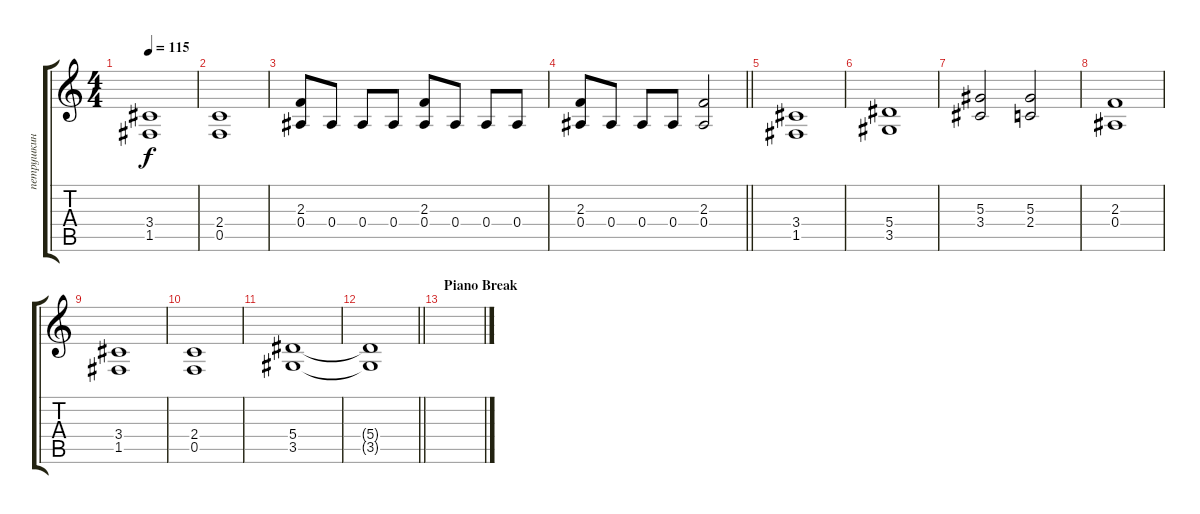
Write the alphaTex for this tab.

\track ("петрушкин" "петрушкин") {instrument distortionguitar}
\staff {score tabs}
\tuning (C4 G3 Eb3 Bb2 F2 C2) {hide}
\ts (4 4)
\tempo 115
\clef g2
\ks c
(3.4 1.5).1{dy f} |
(2.4 0.5).1 |
(2.3 0.4).8 0.4.8 0.4.8 0.4.8 (2.3 0.4).8 0.4.8 0.4.8 0.4.8 |
\barLineRight lightlight
(2.3 0.4).8 0.4.8 0.4.8 0.4.8 (2.3 0.4).2 |
(3.4 1.5).1 |
(5.4 3.5).1 |
(5.3 3.4).2 (5.3 2.4).2 |
(2.3 0.4).1 |
(3.4 1.5).1 |
(2.4 0.5).1 |
(5.4 3.5).1 |
\barLineRight lightlight
(5.4{t} 3.5{t}).1 |
\section ("" "Piano Break")
